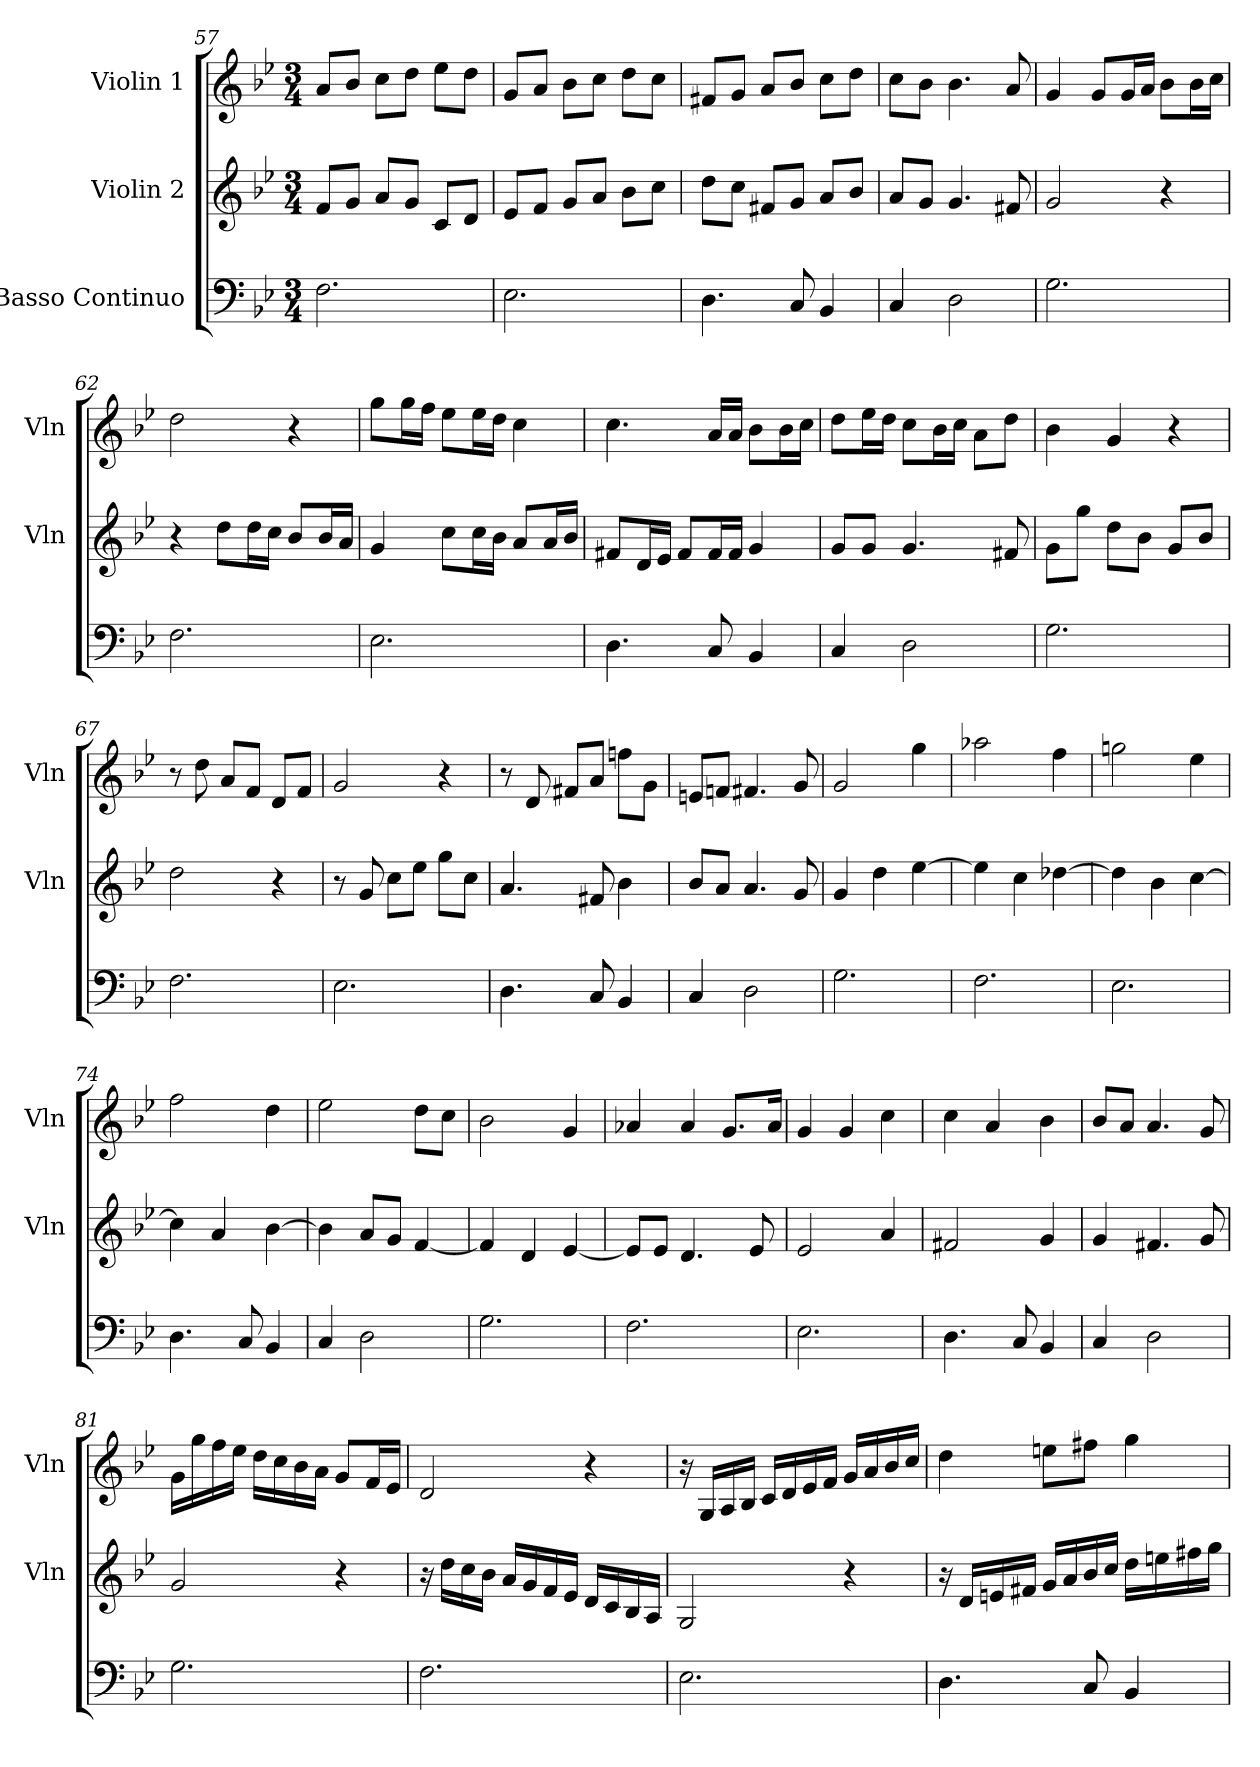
**kern	**kern	**kern
*part3	*part2	*part1
*staff3	*staff2	*staff1
*I"Basso Continuo	*I"Violin 2	*I"Violin 1
*	*I'Vln	*I'Vln
*clefF4	*clefG2	*clefG2
*k[b-e-]	*k[b-e-]	*k[b-e-]
*M3/4	*M3/4	*M3/4
=57	=57	=57
2.F\	8f/L	8a/L
.	8g/J	8b-/J
.	8a/L	8cc\L
.	8g/J	8dd\J
.	8c/L	8ee-\L
.	8d/J	8dd\J
=58	=58	=58
2.E-\	8e-/L	8g/L
.	8f/J	8a/J
.	8g/L	8b-\L
.	8a/J	8cc\J
.	8b-\L	8dd\L
.	8cc\J	8cc\J
=59	=59	=59
4.D\	8dd\L	8f#X/L
.	8cc\J	8g/J
.	8f#X/L	8a/L
8C/	8g/J	8b-/J
4BB-/	8a/L	8cc\L
.	8b-/J	8dd\J
=60	=60	=60
4C/	8a/L	8cc\L
.	8g/J	8b-\J
2D\	4.g/	4.b-\
.	8f#X/	8a/
!!LO:LB:g=z
=61	=61	=61
2.G\	2g/	4g/
.	.	8g/L
.	.	16g/L
.	.	16a/JJ
.	4r	8b-\L
.	.	16b-\L
.	.	16cc\JJ
=62	=62	=62
2.F\	4r	2dd\
.	8dd\L	.
.	16dd\L	.
.	16cc\JJ	.
.	8b-/L	4r
.	16b-/L	.
.	16a/JJ	.
=63	=63	=63
2.E-\	4g/	8gg\L
.	.	16gg\L
.	.	16ff\JJ
.	8cc\L	8ee-\L
.	16cc\L	16ee-\L
.	16b-\JJ	16dd\JJ
.	8a/L	4cc\
.	16a/L	.
.	16b-/JJ	.
=64	=64	=64
4.D\	8f#X/L	4.cc\
.	16d/L	.
.	16e-/JJ	.
.	8f#/L	.
8C/	16f#/L	16a/LL
.	16f#/JJ	16a/JJ
4BB-/	4g/	8b-\L
.	.	16b-\L
.	.	16cc\JJ
=65	=65	=65
4C/	8g/L	8dd\L
.	8g/J	16ee-\L
.	.	16dd\JJ
2D\	4.g/	8cc\L
.	.	16b-\L
.	.	16cc\JJ
.	.	8a\L
.	8f#X/	8dd\J
!!LO:LB:g=z
=66	=66	=66
2.G\	8g\L	4b-\
.	8gg\J	.
.	8dd\L	4g/
.	8b-\J	.
.	8g/L	4r
.	8b-/J	.
=67	=67	=67
2.F\	2dd\	8r
.	.	8dd\
.	.	8a/L
.	.	8f/J
.	4r	8d/L
.	.	8f/J
=68	=68	=68
2.E-\	8r	2g/
.	8g/	.
.	8cc\L	.
.	8ee-\J	.
.	8gg\L	4r
.	8cc\J	.
=69	=69	=69
4.D\	4.a/	8r
.	.	8d/
.	.	8f#X/L
8C/	8f#X/	8a/J
4BB-/	4b-\	8ffn\L
.	.	8g\J
=70	=70	=70
4C/	8b-/L	8en/L
.	8a/J	8fn/J
2D\	4.a/	4.f#X/
.	8g/	8g/
!!LO:LB:g=z
=71	=71	=71
2.G\	4g/	2g/
.	4dd\	.
.	[4ee-\	4gg\
=72	=72	=72
2.F\	4ee-\]	2aa-X\
.	4cc\	.
.	[4dd-X\	4ff\
=73	=73	=73
2.E-\	4dd-\]	2ggn\
.	4b-\	.
.	[4cc\	4ee-\
=74	=74	=74
4.D\	4cc\]	2ff\
.	4a/	.
8C/	.	.
4BB-/	[4b-\	4dd\
=75	=75	=75
4C/	4b-\]	2ee-\
2D\	8a/L	.
.	8g/J	.
.	[4f/	8dd\L
.	.	8cc\J
!!LO:LB:g=z
=76	=76	=76
2.G\	4f/]	2b-\
.	4d/	.
.	[4e-/	4g/
=77	=77	=77
2.F\	8e-/L]	4a-X/
.	8e-/J	.
.	4.d/	4a-/
.	.	8.g/L
.	8e-/	.
.	.	16a-/Jk
=78	=78	=78
2.E-\	2e-/	4g/
.	.	4g/
.	4a/	4cc\
=79	=79	=79
4.D\	2f#X/	4cc\
.	.	4a/
8C/	.	.
4BB-/	4g/	4b-\
=80	=80	=80
4C/	4g/	8b-/L
.	.	8a/J
2D\	4.f#X/	4.a/
.	8g/	8g/
!!LO:LB:g=z
=81	=81	=81
2.G\	2g/	16g\LL
.	.	16gg\
.	.	16ff\
.	.	16ee-\JJ
.	.	16dd\LL
.	.	16cc\
.	.	16b-\
.	.	16a\JJ
.	4r	8g/L
.	.	16f/L
.	.	16e-/JJ
=82	=82	=82
2.F\	16r	2d/
.	16dd\LL	.
.	16cc\	.
.	16b-\JJ	.
.	16a/LL	.
.	16g/	.
.	16f/	.
.	16e-/JJ	.
.	16d/LL	4r
.	16c/	.
.	16B-/	.
.	16A/JJ	.
=83	=83	=83
2.E-\	2G/	16r
.	.	16G/LL
.	.	16A/
.	.	16B-/JJ
.	.	16c/LL
.	.	16d/
.	.	16e-/
.	.	16f/JJ
.	4r	16g/LL
.	.	16a/
.	.	16b-/
.	.	16cc/JJ
=84	=84	=84
4.D\	16r	4dd\
.	16d/LL	.
.	16en/	.
.	16f#X/JJ	.
.	16g/LL	8een\L
.	16a/	.
8C/	16b-/	8ff#X\J
.	16cc/JJ	.
4BB-/	16dd\LL	4gg\
.	16een\	.
.	16ff#X\	.
.	16gg\JJ	.
=	=	=
*-	*-	*-
